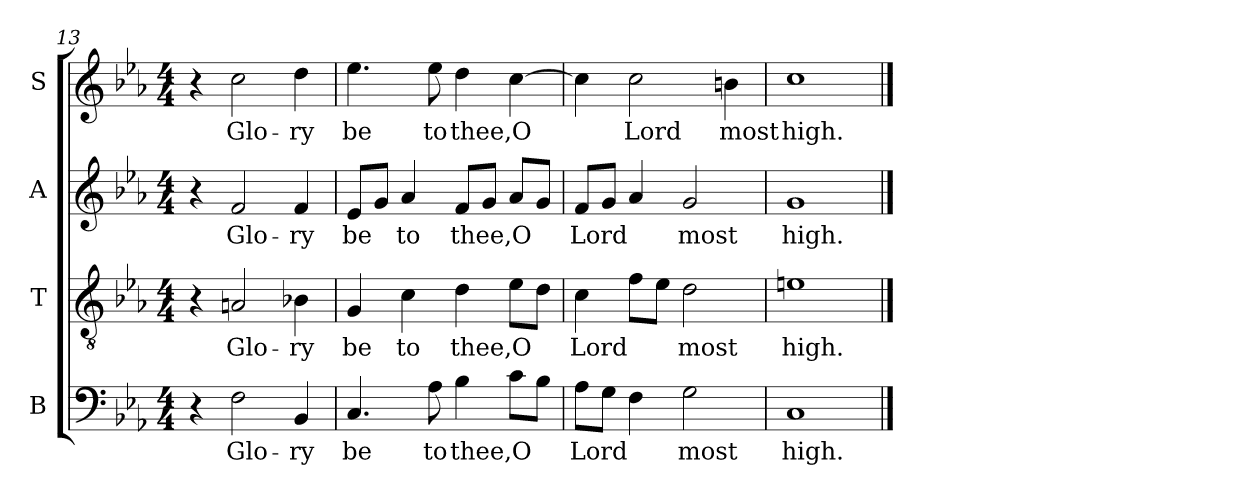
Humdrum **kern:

**kern	**text	**kern	**text	**kern	**text	**kern	**text
*part4	*part4	*part3	*part3	*part2	*part2	*part1	*part1
*staff4	*staff4	*staff3	*staff3	*staff2	*staff2	*staff1	*staff1
*I"B	*	*I"T	*	*I"A	*	*I"S	*
*I'B.	*	*I'T.	*	*I'A.	*	*I'S.	*
!!LO:LB:g=z
*clefF4	*	*clefGv2	*	*clefG2	*	*clefG2	*
*	*	*ITrd7c12	*	*	*	*	*
*k[b-e-a-]	*	*k[b-e-a-]	*	*k[b-e-a-]	*	*k[b-e-a-]	*
*E-:	*	*E-:	*	*E-:	*	*E-:	*
*M4/4	*	*M4/4	*	*M4/4	*	*M4/4	*
=13	=13	=13	=13	=13	=13	=13	=13
4r	.	4r	.	4r	.	4r	.
!	!LO:LY:b:color=#000000	!	!	!	!	!	!
!	!	!	!LO:LY:b:color=#000000	!	!	!	!
!	!	!	!	!	!LO:LY:b:color=#000000	!	!
!	!	!	!	!	!	!	!LO:LY:b:color=#000000
2Fi\	Glo-	2AAni/	Glo-	2fi/	Glo-	2cci\	Glo-
!	!LO:LY:b:color=#000000	!	!	!	!	!	!
!	!	!	!LO:LY:b:color=#000000	!	!	!	!
!	!	!	!	!	!LO:LY:b:color=#000000	!	!
!	!	!	!	!	!	!	!LO:LY:b:color=#000000
4BB-i/	-ry	4BB-Xi\	-ry	4fi/	-ry	4ddi\	-ry
=14	=14	=14	=14	=14	=14	=14	=14
!	!LO:LY:b:color=#000000	!	!	!	!	!	!
!	!	!	!LO:LY:b:color=#000000	!	!	!	!
!	!	!	!	!	!LO:LY:b:color=#000000	!	!
!	!	!	!	!	!	!	!LO:LY:b:color=#000000
4.Ci/	be	4GGi/	be	8e-i/L	be	4.ee-i\	be
.	.	.	.	8gi/J	.	.	.
!	!	!	!LO:LY:b:color=#000000	!	!	!	!
!	!	!	!	!	!LO:LY:b:color=#000000	!	!
.	.	4Ci\	to	4a-i/	to	.	.
!	!LO:LY:b:color=#000000	!	!	!	!	!	!
!	!	!	!	!	!	!	!LO:LY:b:color=#000000
8A-i\	to	.	.	.	.	8ee-i\	to
!	!LO:LY:b:color=#000000	!	!	!	!	!	!
!	!	!	!LO:LY:b:color=#000000	!	!	!	!
!	!	!	!	!	!LO:LY:b:color=#000000	!	!
!	!	!	!	!	!	!	!LO:LY:b:color=#000000
4B-i\	thee,	4Di\	thee,	8fi/L	thee,	4ddi\	thee,
.	.	.	.	8gi/J	.	.	.
!	!LO:LY:b:color=#000000	!	!	!	!	!	!
!	!	!	!LO:LY:b:color=#000000	!	!	!	!
!	!	!	!	!	!LO:LY:b:color=#000000	!	!
!	!	!	!	!	!	!	!LO:LY:b:color=#000000
8ci\L	O	8E-i\L	O	8a-i/L	O	[4cci\	O
8B-i\J	.	8Di\J	.	8gi/J	.	.	.
=15	=15	=15	=15	=15	=15	=15	=15
!	!LO:LY:b:color=#000000	!	!	!	!	!	!
!	!	!	!LO:LY:b:color=#000000	!	!	!	!
!	!	!	!	!	!LO:LY:b:color=#000000	!	!
8A-i\L	Lord	4Ci\	Lord	8fi/L	Lord	4cci\]	.
8Gi\J	.	.	.	8gi/J	.	.	.
!	!	!	!	!	!	!	!LO:LY:b:color=#000000
4Fi\	.	8Fi\L	.	4a-i/	.	2cci\	Lord
.	.	8E-i\J	.	.	.	.	.
!	!LO:LY:b:color=#000000	!	!	!	!	!	!
!	!	!	!LO:LY:b:color=#000000	!	!	!	!
!	!	!	!	!	!LO:LY:b:color=#000000	!	!
2Gi\	most	2Di\	most	2gi/	most	.	.
!	!	!	!	!	!	!	!LO:LY:b:color=#000000
.	.	.	.	.	.	4bni\	most
=16	=16	=16	=16	=16	=16	=16	=16
!	!LO:LY:b:color=#000000	!	!	!	!	!	!
!	!	!	!LO:LY:b:color=#000000	!	!	!	!
!	!	!	!	!	!LO:LY:b:color=#000000	!	!
!	!	!	!	!	!	!	!LO:LY:b:color=#000000
1Ci	high.	1Eni	high.	1gi	high.	1cci	high.
==	==	==	==	==	==	==	==
*-	*-	*-	*-	*-	*-	*-	*-
